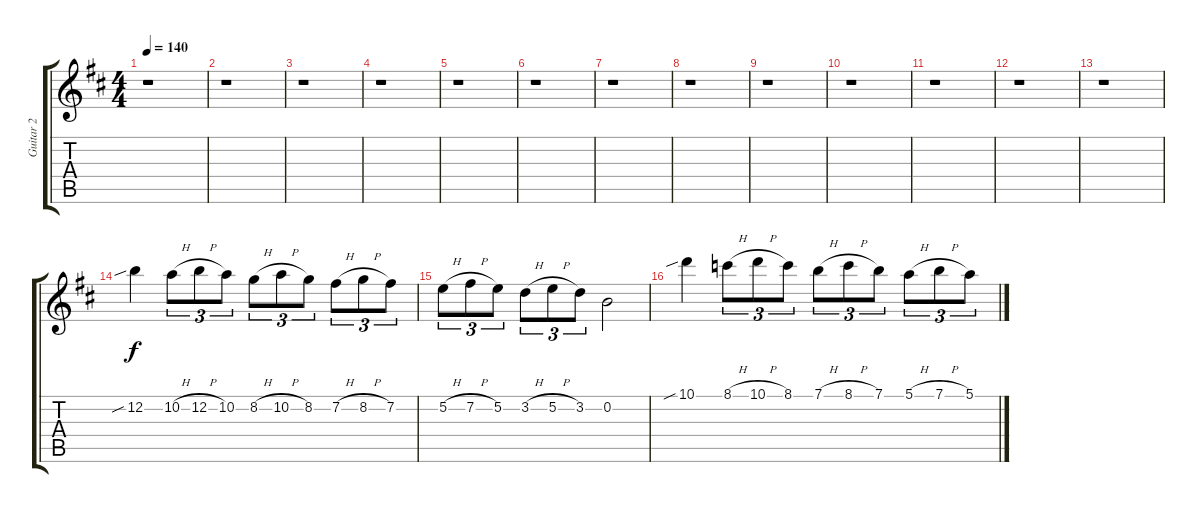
\track ("Guitar 2" "Guitar 2") {instrument distortionguitar}
\staff {score tabs}
\tuning (E4 B3 G3 D3 A2 E2) {hide}
\ts (4 4)
\tempo 140
\clef g2
\ks d
r.1{dy f} |
r.1 |
r.1 |
r.1 |
r.1 |
r.1 |
r.1 |
r.1 |
r.1 |
r.1 |
r.1 |
r.1 |
r.1 |
12.2{sib}.4 10.2{h}.8{tu (3 2)} 12.2{h}.8{tu (3 2)} 10.2.8{tu (3 2)} 8.2{h}.8{tu (3 2)} 10.2{h}.8{tu (3 2)} 8.2.8{tu (3 2)} 7.2{h}.8{tu (3 2)} 8.2{h}.8{tu (3 2)} 7.2.8{tu (3 2)} |
5.2{h}.8{tu (3 2)} 7.2{h}.8{tu (3 2)} 5.2.8{tu (3 2)} 3.2{h}.8{tu (3 2)} 5.2{h}.8{tu (3 2)} 3.2.8{tu (3 2)} 0.2.2 |
10.1{sib}.4 8.1{h}.8{tu (3 2)} 10.1{h}.8{tu (3 2)} 8.1.8{tu (3 2)} 7.1{h}.8{tu (3 2)} 8.1{h}.8{tu (3 2)} 7.1.8{tu (3 2)} 5.1{h}.8{tu (3 2)} 7.1{h}.8{tu (3 2)} 5.1.8{tu (3 2)}
